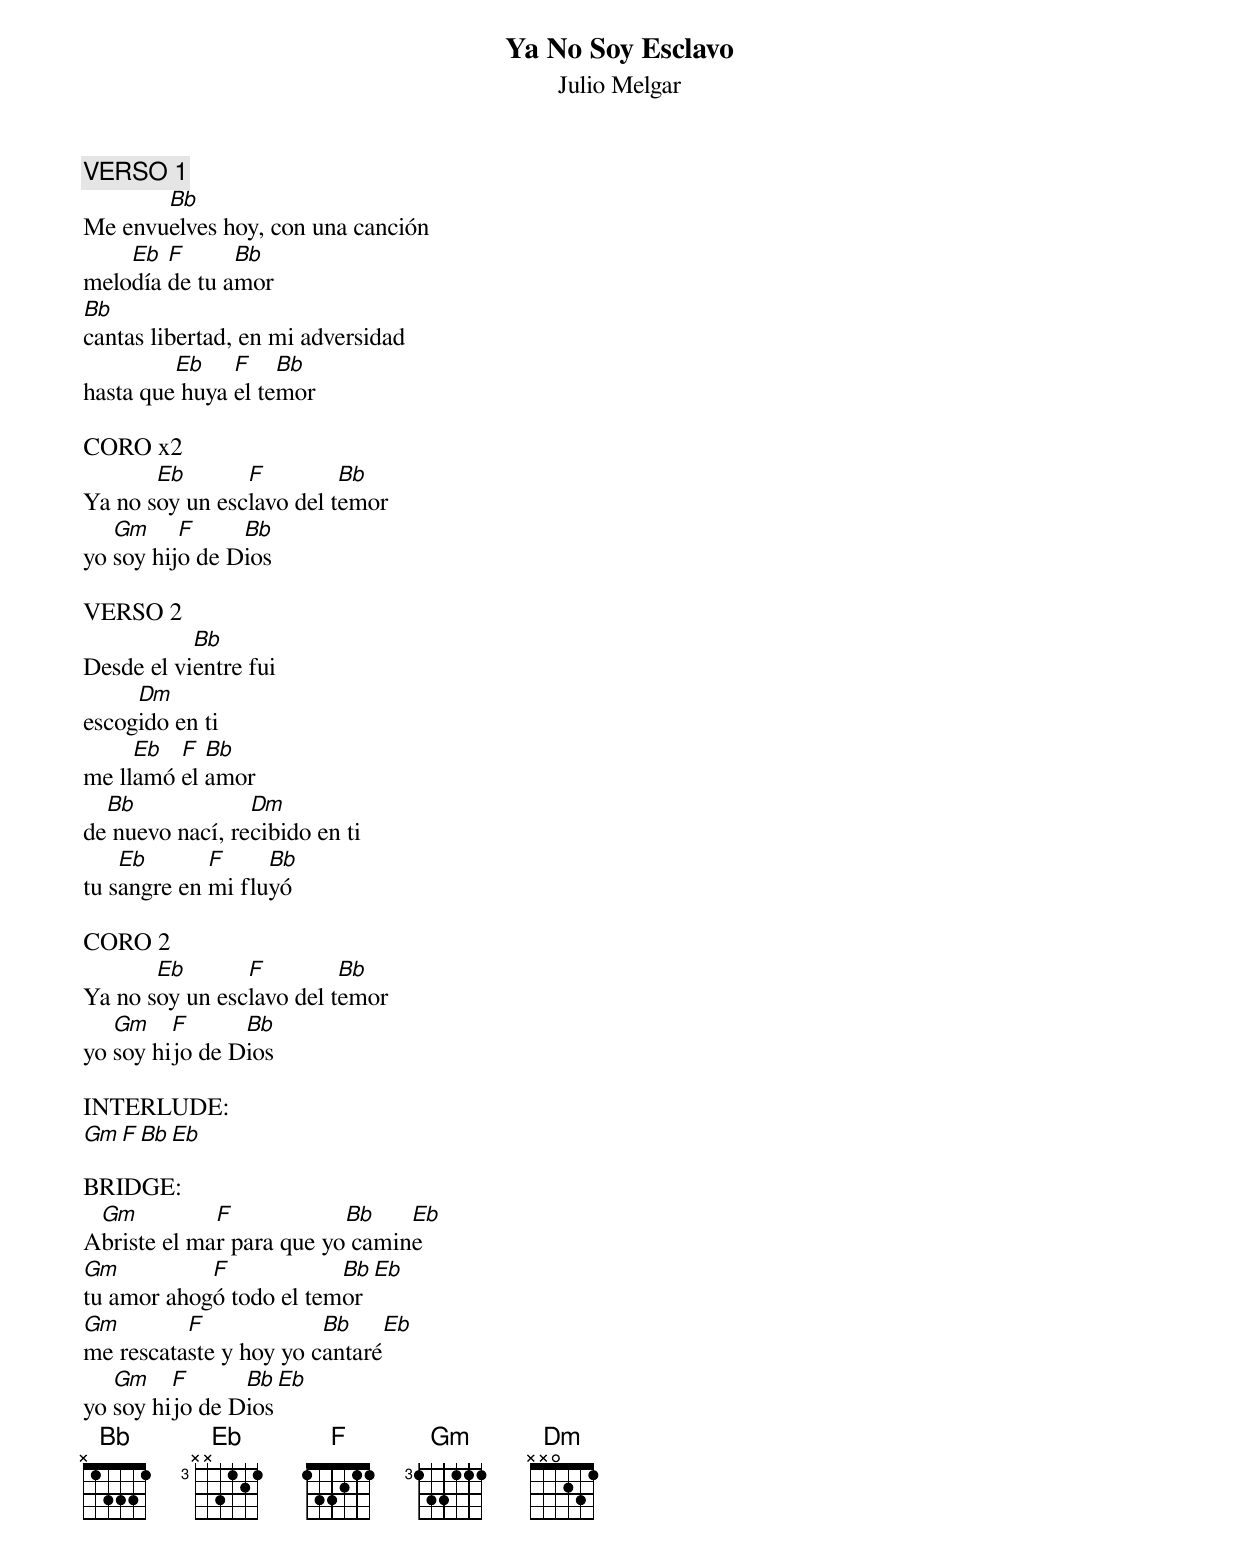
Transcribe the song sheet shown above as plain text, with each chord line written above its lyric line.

Ya No Soy Esclavo
Julio Melgar

VERSO 1
       Bb
Me envuelves hoy, con una canción
    Eb  F      Bb
melodía de tu amor
Bb
cantas libertad, en mi adversidad
         Eb    F    Bb
hasta que huya el temor

CORO x2
       Eb       F         Bb
Ya no soy un esclavo del temor
   Gm     F     Bb
yo soy hijo de Dios

VERSO 2
           Bb
Desde el vientre fui
     Dm
escogido en ti
     Eb  F  Bb
me llamó el amor
  Bb             Dm
de nuevo nací, recibido en ti
    Eb       F     Bb
tu sangre en mi fluyó

CORO 2
       Eb       F         Bb
Ya no soy un esclavo del temor
   Gm    F      Bb
yo soy hijo de Dios

INTERLUDE:
Gm  F  Bb  Eb

BRIDGE:
 Gm          F            Bb    Eb
Abriste el mar para que yo camine
Gm          F            Bb     Eb
tu amor ahogó todo el temor
Gm        F             Bb    Eb
me rescataste y hoy yo cantaré
   Gm    F      Bb      Eb
yo soy hijo de Dios
